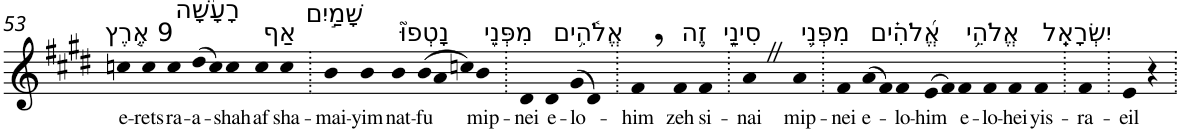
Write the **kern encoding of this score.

**kern	**text
*part1	*part1
*staff1	*staff1
*I"Piano	*
*I'Pno	*
!!LO:PB:g=z
*clefG2	*
*k[f#c#g#d#]	*
*E:	*
=53	=53
!LO:TX:a:t=9 אֶ֤רֶץ	!
!	!LO:LY:b
4ccn	e-
!	!LO:LY:b
4cc	-rets
!LO:TX:a:t=רָעָ֨שָׁה	!
!	!LO:LY:b
4cc	ra-
!	!LO:LY:b
(>8dd#	-a-
8cc)	.
!	!LO:LY:b
4cc	-shah
!LO:TX:a:t=אַף	!
!	!LO:LY:b
4cc	af
!LO:TX:a:t=שָׁמַ֣יִם	!
!	!LO:LY:b
4cc	sha-
=54.	=54.
!	!LO:LY:b
4b	-mai-
!	!LO:LY:b
4b	-yim
!LO:TX:a:t=נָטְפוּ֮	!
!	!LO:LY:b
4b	nat-
*Xtuplet	*
!	!LO:LY:b
(>12b	-fu
12a	.
12ccn)	.
!LO:TX:a:t=מִפְּנֵ֪י	!
!	!LO:LY:b
4b	mip-
=55.	=55.
!	!LO:LY:b
4d#	-nei
!LO:TX:a:t=אֱלֹ֫הִ֥ים	!
!	!LO:LY:b
4d#	e-
!	!LO:LY:b
(>8g#	-lo-
8d#)	.
=56.	=56.
!	!LO:LY:b
4f#,	-him
!LO:TX:a:t=זֶ֥ה	!
!	!LO:LY:b
4f#	zeh
!LO:TX:a:t=סִינַ֑י	!
!	!LO:LY:b
4f#	si-
=57.	=57.
!	!LO:LY:b
4aZ	-nai
!LO:TX:a:t=מִפְּנֵ֥י	!
!	!LO:LY:b
4a	mip-
=58.	=58.
!	!LO:LY:b
4f#	-nei
!LO:TX:a:t=אֱ֝לֹהִ֗ים	!
!	!LO:LY:b
(>8a	e-
8f#)	.
!	!LO:LY:b
4f#	-lo-
!	!LO:LY:b
(>8e	-him
8f#)	.
!LO:TX:a:t=אֱלֹהֵ֥י	!
!	!LO:LY:b
4f#	e-
!	!LO:LY:b
4f#	-lo-
!	!LO:LY:b
4f#	-hei
!LO:TX:a:t=יִשְׂרָאֵֽל	!
!	!LO:LY:b
4f#	yis-
=59.	=59.
!	!LO:LY:b
4f#	-ra-
=60.	=60.
!	!LO:LY:b
4e	-eil
4r	.
=.	=.
*-	*-
